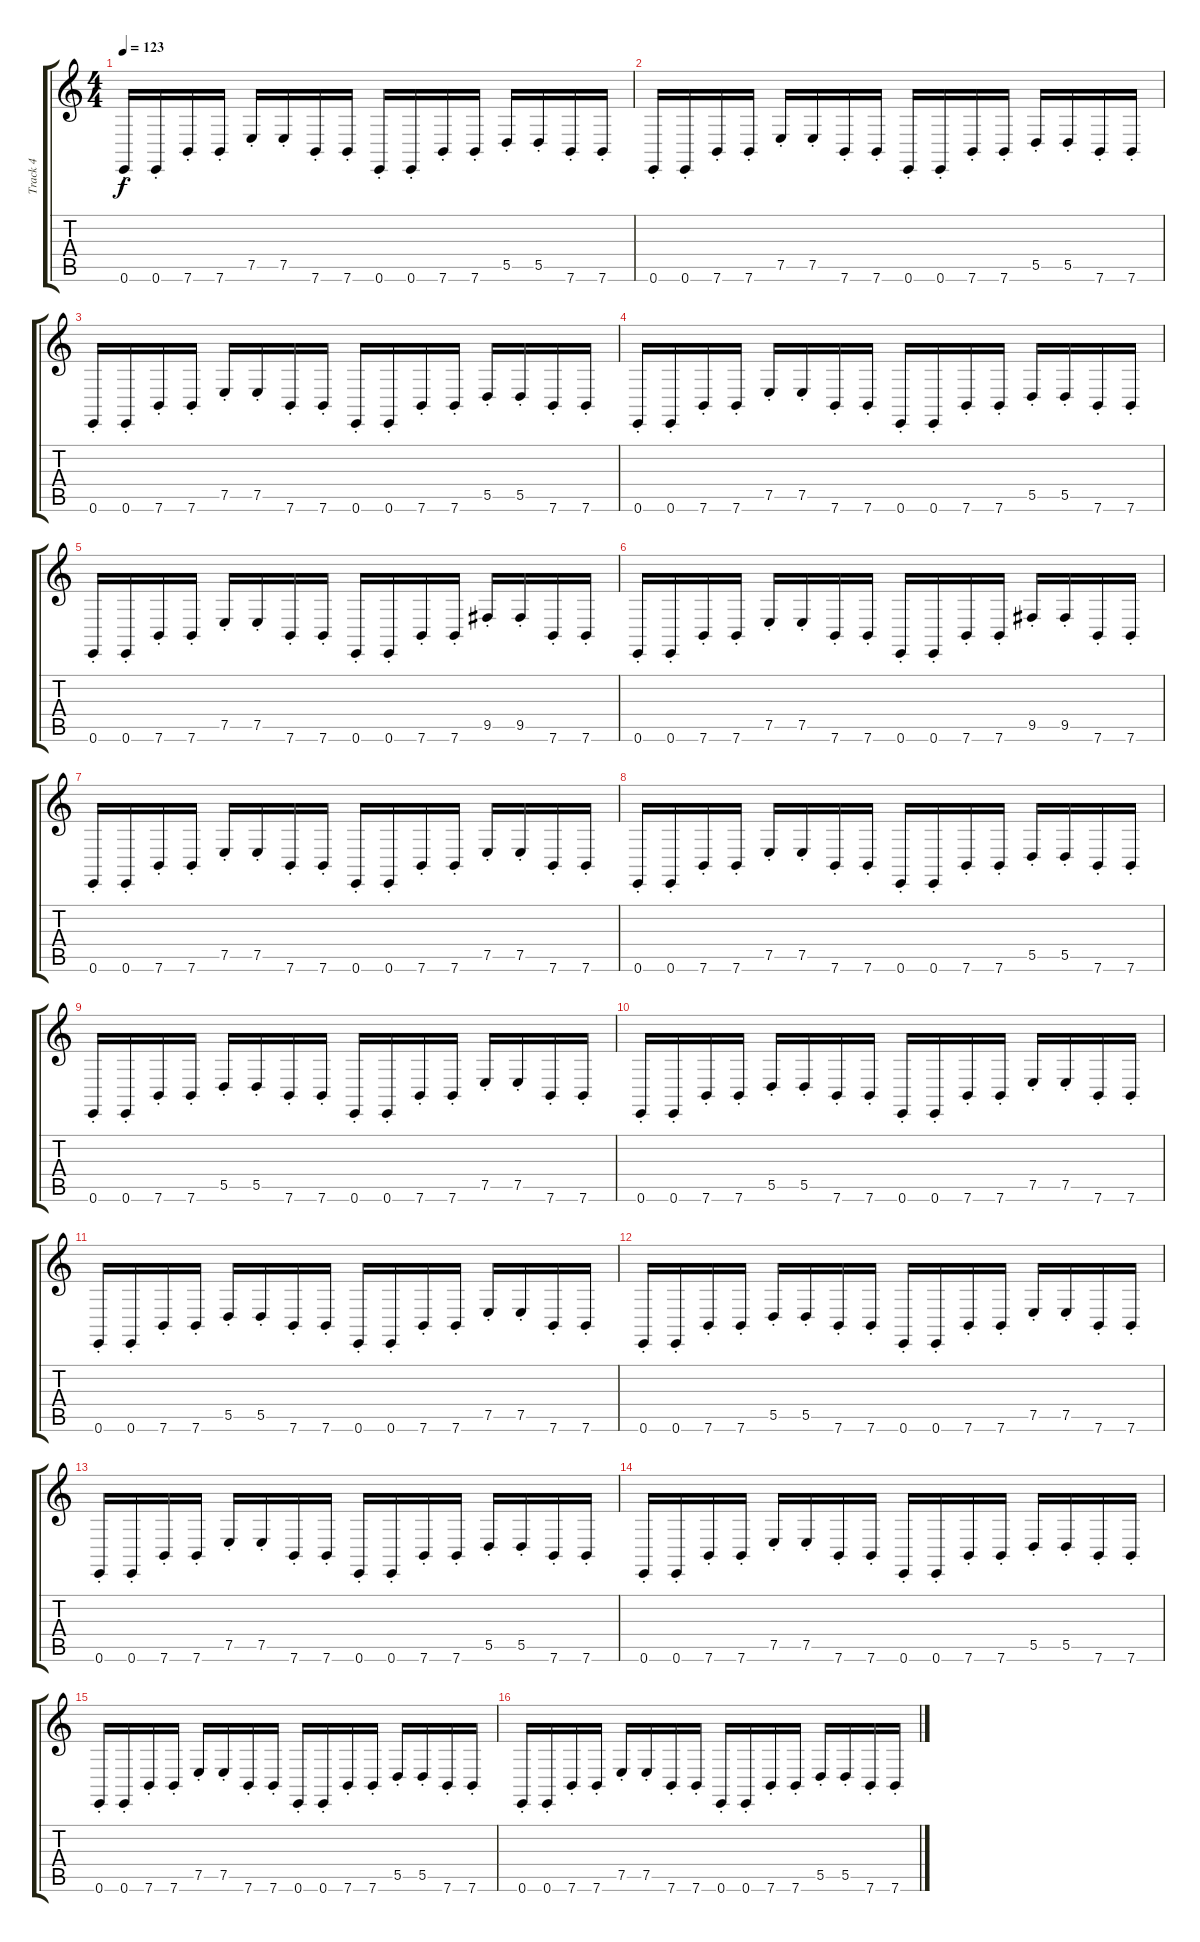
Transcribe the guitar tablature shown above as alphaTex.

\track ("Track 4" "Track 4") {instrument lead5charang}
\staff {score tabs}
\tuning (E4 B3 G3 D3 A2 E2) {hide}
\ts (4 4)
\tempo 123
\clef g2
\ks c
0.6{st}.16{dy f} 0.6{st}.16 7.6{st}.16 7.6{st}.16 7.5{st}.16 7.5{st}.16 7.6{st}.16 7.6{st}.16 0.6{st}.16 0.6{st}.16 7.6{st}.16 7.6{st}.16 5.5{st}.16 5.5{st}.16 7.6{st}.16 7.6{st}.16 |
0.6{st}.16 0.6{st}.16 7.6{st}.16 7.6{st}.16 7.5{st}.16 7.5{st}.16 7.6{st}.16 7.6{st}.16 0.6{st}.16 0.6{st}.16 7.6{st}.16 7.6{st}.16 5.5{st}.16 5.5{st}.16 7.6{st}.16 7.6{st}.16 |
0.6{st}.16 0.6{st}.16 7.6{st}.16 7.6{st}.16 7.5{st}.16 7.5{st}.16 7.6{st}.16 7.6{st}.16 0.6{st}.16 0.6{st}.16 7.6{st}.16 7.6{st}.16 5.5{st}.16 5.5{st}.16 7.6{st}.16 7.6{st}.16 |
0.6{st}.16 0.6{st}.16 7.6{st}.16 7.6{st}.16 7.5{st}.16 7.5{st}.16 7.6{st}.16 7.6{st}.16 0.6{st}.16 0.6{st}.16 7.6{st}.16 7.6{st}.16 5.5{st}.16 5.5{st}.16 7.6{st}.16 7.6{st}.16 |
0.6{st}.16 0.6{st}.16 7.6{st}.16 7.6{st}.16 7.5{st}.16 7.5{st}.16 7.6{st}.16 7.6{st}.16 0.6{st}.16 0.6{st}.16 7.6{st}.16 7.6{st}.16 9.5{st}.16 9.5{st}.16 7.6{st}.16 7.6{st}.16 |
0.6{st}.16 0.6{st}.16 7.6{st}.16 7.6{st}.16 7.5{st}.16 7.5{st}.16 7.6{st}.16 7.6{st}.16 0.6{st}.16 0.6{st}.16 7.6{st}.16 7.6{st}.16 9.5{st}.16 9.5{st}.16 7.6{st}.16 7.6{st}.16 |
0.6{st}.16 0.6{st}.16 7.6{st}.16 7.6{st}.16 7.5{st}.16 7.5{st}.16 7.6{st}.16 7.6{st}.16 0.6{st}.16 0.6{st}.16 7.6{st}.16 7.6{st}.16 7.5{st}.16 7.5{st}.16 7.6{st}.16 7.6{st}.16 |
0.6{st}.16 0.6{st}.16 7.6{st}.16 7.6{st}.16 7.5{st}.16 7.5{st}.16 7.6{st}.16 7.6{st}.16 0.6{st}.16 0.6{st}.16 7.6{st}.16 7.6{st}.16 5.5{st}.16 5.5{st}.16 7.6{st}.16 7.6{st}.16 |
0.6{st}.16 0.6{st}.16 7.6{st}.16 7.6{st}.16 5.5{st}.16 5.5{st}.16 7.6{st}.16 7.6{st}.16 0.6{st}.16 0.6{st}.16 7.6{st}.16 7.6{st}.16 7.5{st}.16 7.5{st}.16 7.6{st}.16 7.6{st}.16 |
0.6{st}.16 0.6{st}.16 7.6{st}.16 7.6{st}.16 5.5{st}.16 5.5{st}.16 7.6{st}.16 7.6{st}.16 0.6{st}.16 0.6{st}.16 7.6{st}.16 7.6{st}.16 7.5{st}.16 7.5{st}.16 7.6{st}.16 7.6{st}.16 |
0.6{st}.16 0.6{st}.16 7.6{st}.16 7.6{st}.16 5.5{st}.16 5.5{st}.16 7.6{st}.16 7.6{st}.16 0.6{st}.16 0.6{st}.16 7.6{st}.16 7.6{st}.16 7.5{st}.16 7.5{st}.16 7.6{st}.16 7.6{st}.16 |
0.6{st}.16 0.6{st}.16 7.6{st}.16 7.6{st}.16 5.5{st}.16 5.5{st}.16 7.6{st}.16 7.6{st}.16 0.6{st}.16 0.6{st}.16 7.6{st}.16 7.6{st}.16 7.5{st}.16 7.5{st}.16 7.6{st}.16 7.6{st}.16 |
0.6{st}.16 0.6{st}.16 7.6{st}.16 7.6{st}.16 7.5{st}.16 7.5{st}.16 7.6{st}.16 7.6{st}.16 0.6{st}.16 0.6{st}.16 7.6{st}.16 7.6{st}.16 5.5{st}.16 5.5{st}.16 7.6{st}.16 7.6{st}.16 |
0.6{st}.16 0.6{st}.16 7.6{st}.16 7.6{st}.16 7.5{st}.16 7.5{st}.16 7.6{st}.16 7.6{st}.16 0.6{st}.16 0.6{st}.16 7.6{st}.16 7.6{st}.16 5.5{st}.16 5.5{st}.16 7.6{st}.16 7.6{st}.16 |
0.6{st}.16 0.6{st}.16 7.6{st}.16 7.6{st}.16 7.5{st}.16 7.5{st}.16 7.6{st}.16 7.6{st}.16 0.6{st}.16 0.6{st}.16 7.6{st}.16 7.6{st}.16 5.5{st}.16 5.5{st}.16 7.6{st}.16 7.6{st}.16 |
0.6{st}.16 0.6{st}.16 7.6{st}.16 7.6{st}.16 7.5{st}.16 7.5{st}.16 7.6{st}.16 7.6{st}.16 0.6{st}.16 0.6{st}.16 7.6{st}.16 7.6{st}.16 5.5{st}.16 5.5{st}.16 7.6{st}.16 7.6{st}.16
